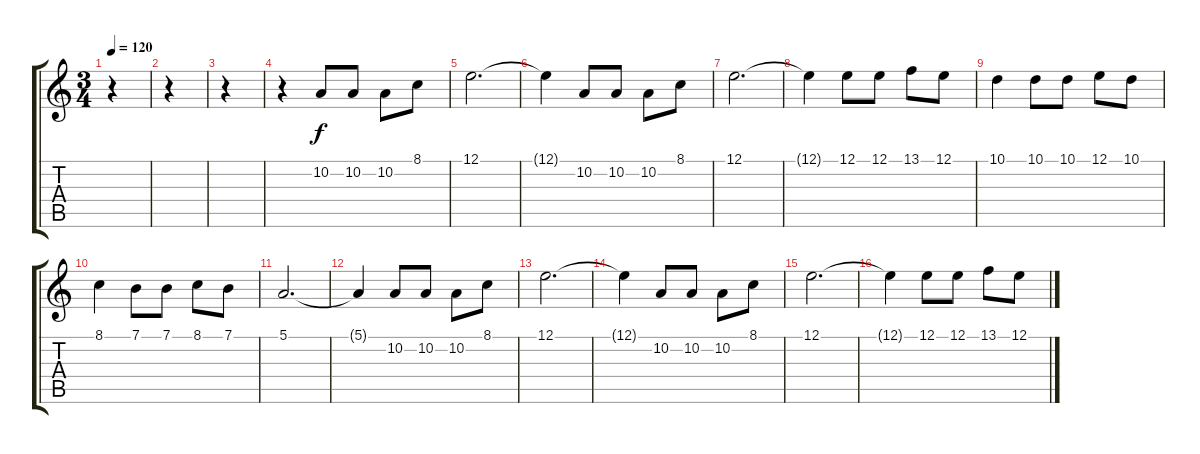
\track "" {instrument vibraphone}
\staff {score tabs}
\tuning (E4 B3 G3 D3 A2 E2) {hide}
\ts (3 4)
\tempo 120
\clef g2
\ks c
r.4{dy f} |
r.4 |
r.4 |
r.4 10.2.8 10.2.8 10.2.8 8.1.8 |
12.1.2{d} |
12.1{t}.4 10.2.8 10.2.8 10.2.8 8.1.8 |
12.1.2{d} |
12.1{t}.4 12.1.8 12.1.8 13.1.8 12.1.8 |
10.1.4 10.1.8 10.1.8 12.1.8 10.1.8 |
8.1.4 7.1.8 7.1.8 8.1.8 7.1.8 |
5.1.2{d} |
5.1{t}.4 10.2.8 10.2.8 10.2.8 8.1.8 |
12.1.2{d} |
12.1{t}.4 10.2.8 10.2.8 10.2.8 8.1.8 |
12.1.2{d} |
12.1{t}.4 12.1.8 12.1.8 13.1.8 12.1.8
